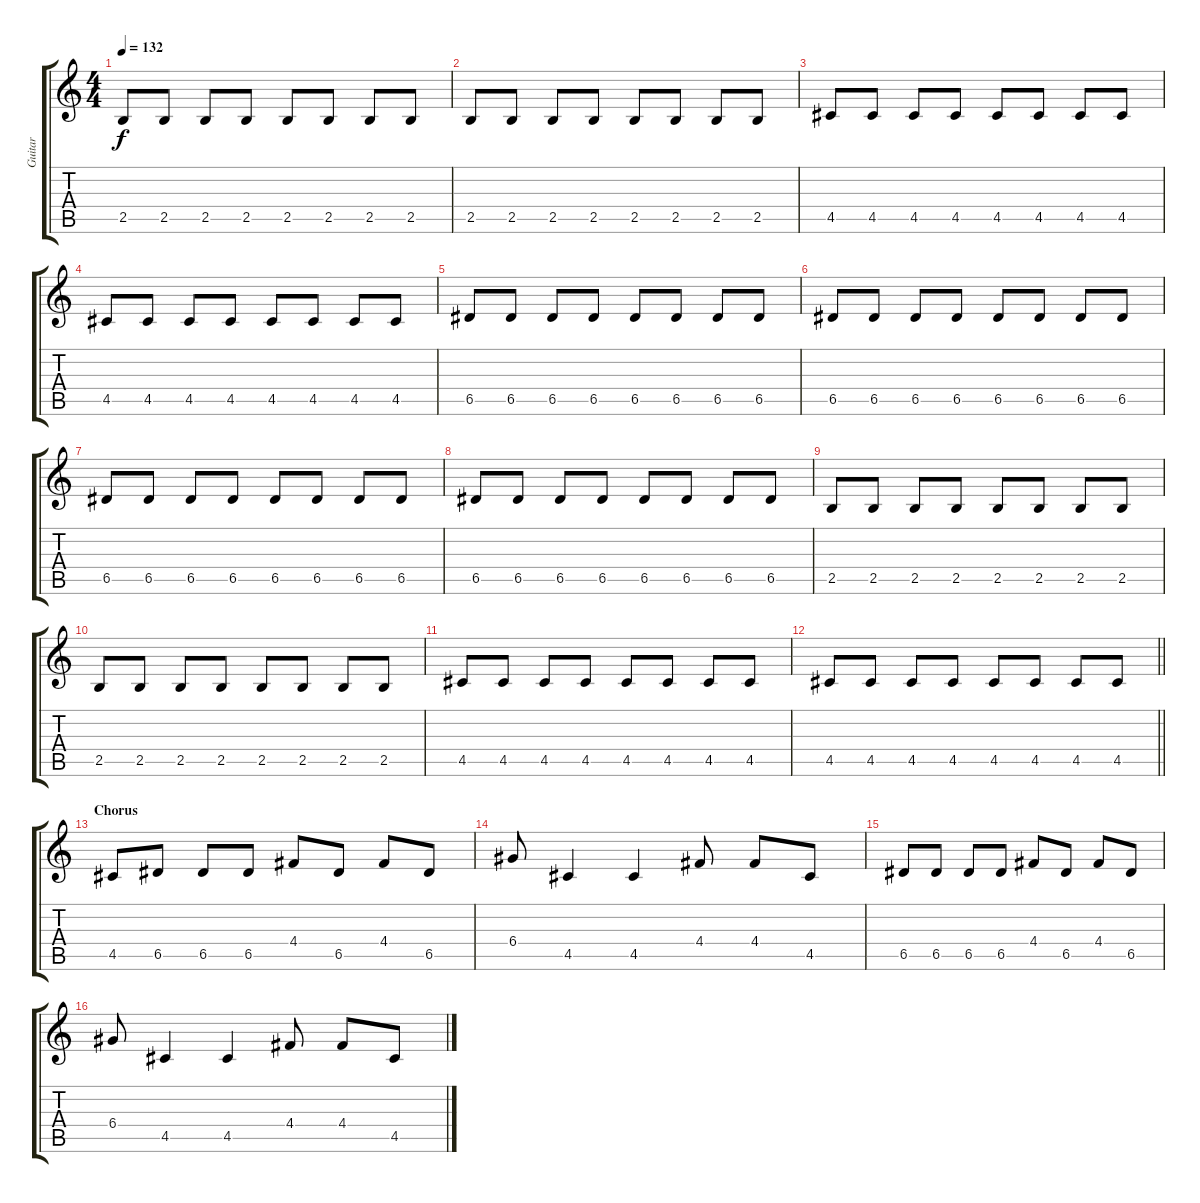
\track ("Guitar" "Guitar") {instrument electricguitarmuted}
\staff {score tabs}
\tuning (E4 B3 G3 D3 A2 E2) {hide}
\ts (4 4)
\tempo 132
\clef g2
\ks c
2.5.8{dy f} 2.5.8 2.5.8 2.5.8 2.5.8 2.5.8 2.5.8 2.5.8 |
2.5.8 2.5.8 2.5.8 2.5.8 2.5.8 2.5.8 2.5.8 2.5.8 |
4.5.8 4.5.8 4.5.8 4.5.8 4.5.8 4.5.8 4.5.8 4.5.8 |
4.5.8 4.5.8 4.5.8 4.5.8 4.5.8 4.5.8 4.5.8 4.5.8 |
6.5.8{volume 8} 6.5.8 6.5.8 6.5.8 6.5.8 6.5.8 6.5.8 6.5.8 |
6.5.8 6.5.8 6.5.8 6.5.8 6.5.8 6.5.8 6.5.8 6.5.8 |
6.5.8 6.5.8 6.5.8 6.5.8 6.5.8 6.5.8 6.5.8 6.5.8 |
6.5.8 6.5.8 6.5.8 6.5.8 6.5.8 6.5.8 6.5.8 6.5.8 |
2.5.8 2.5.8 2.5.8 2.5.8 2.5.8 2.5.8 2.5.8 2.5.8 |
2.5.8 2.5.8 2.5.8 2.5.8 2.5.8 2.5.8 2.5.8 2.5.8 |
4.5.8 4.5.8 4.5.8 4.5.8 4.5.8 4.5.8 4.5.8 4.5.8 |
\barLineRight lightlight
4.5.8 4.5.8 4.5.8 4.5.8 4.5.8 4.5.8 4.5.8 4.5.8 |
\section ("" "Chorus")
4.5.8{volume 13} 6.5.8 6.5.8 6.5.8 4.4.8 6.5.8 4.4.8 6.5.8 |
6.4.8 4.5.4 4.5.4 4.4.8 4.4.8 4.5.8 |
6.5.8 6.5.8 6.5.8 6.5.8 4.4.8 6.5.8 4.4.8 6.5.8 |
6.4.8 4.5.4 4.5.4 4.4.8 4.4.8 4.5.8
